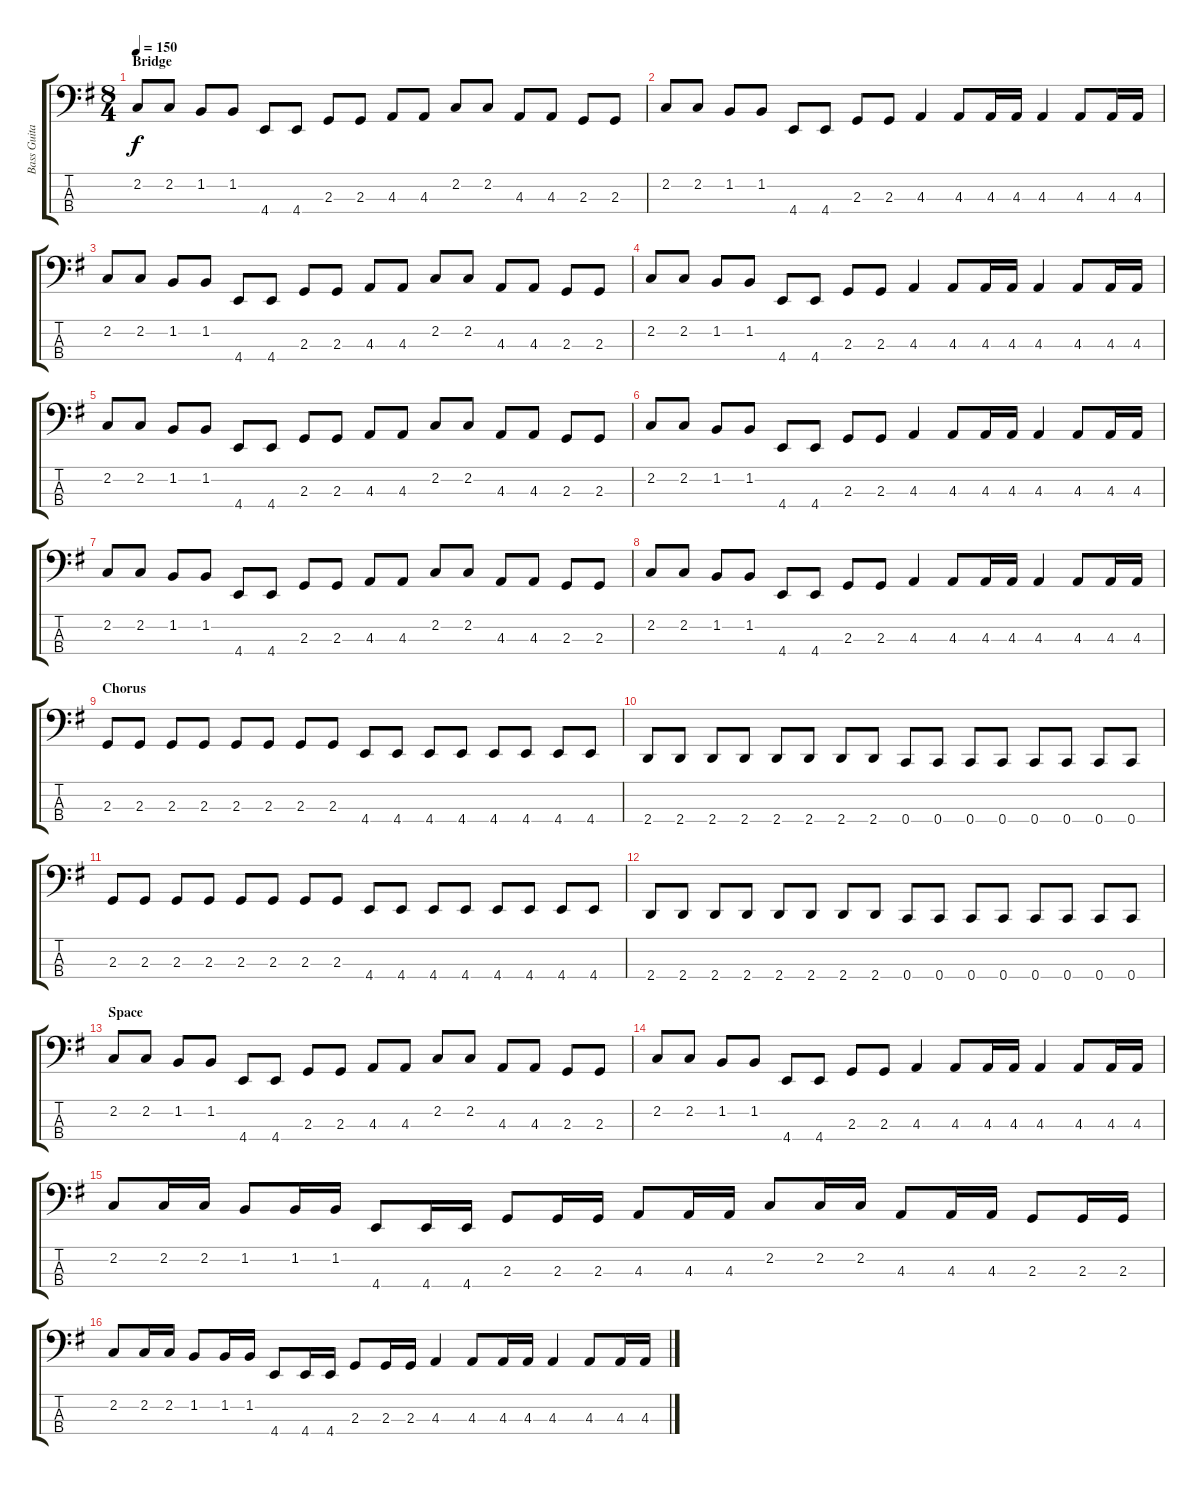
\track ("Bass Guitar" "Bass Guita") {instrument electricbassfinger}
\staff {score tabs}
\tuning (Eb2 Bb1 F1 C1) {hide}
\ts (8 4)
\section ("" "Bridge")
\tempo 150
\clef f4
\ks g
2.2.8{dy f} 2.2.8 1.2.8 1.2.8 4.4.8 4.4.8 2.3.8 2.3.8 4.3.8 4.3.8 2.2.8 2.2.8 4.3.8 4.3.8 2.3.8 2.3.8 |
2.2.8 2.2.8 1.2.8 1.2.8 4.4.8 4.4.8 2.3.8 2.3.8 4.3.4 4.3.8 4.3.16 4.3.16 4.3.4 4.3.8 4.3.16 4.3.16 |
2.2.8 2.2.8 1.2.8 1.2.8 4.4.8 4.4.8 2.3.8 2.3.8 4.3.8 4.3.8 2.2.8 2.2.8 4.3.8 4.3.8 2.3.8 2.3.8 |
2.2.8 2.2.8 1.2.8 1.2.8 4.4.8 4.4.8 2.3.8 2.3.8 4.3.4 4.3.8 4.3.16 4.3.16 4.3.4 4.3.8 4.3.16 4.3.16 |
2.2.8 2.2.8 1.2.8 1.2.8 4.4.8 4.4.8 2.3.8 2.3.8 4.3.8 4.3.8 2.2.8 2.2.8 4.3.8 4.3.8 2.3.8 2.3.8 |
2.2.8 2.2.8 1.2.8 1.2.8 4.4.8 4.4.8 2.3.8 2.3.8 4.3.4 4.3.8 4.3.16 4.3.16 4.3.4 4.3.8 4.3.16 4.3.16 |
2.2.8 2.2.8 1.2.8 1.2.8 4.4.8 4.4.8 2.3.8 2.3.8 4.3.8 4.3.8 2.2.8 2.2.8 4.3.8 4.3.8 2.3.8 2.3.8 |
2.2.8 2.2.8 1.2.8 1.2.8 4.4.8 4.4.8 2.3.8 2.3.8 4.3.4 4.3.8 4.3.16 4.3.16 4.3.4 4.3.8 4.3.16 4.3.16 |
\section ("" "Chorus")
2.3.8 2.3.8 2.3.8 2.3.8 2.3.8 2.3.8 2.3.8 2.3.8 4.4.8 4.4.8 4.4.8 4.4.8 4.4.8 4.4.8 4.4.8 4.4.8 |
2.4.8 2.4.8 2.4.8 2.4.8 2.4.8 2.4.8 2.4.8 2.4.8 0.4.8 0.4.8 0.4.8 0.4.8 0.4.8 0.4.8 0.4.8 0.4.8 |
2.3.8 2.3.8 2.3.8 2.3.8 2.3.8 2.3.8 2.3.8 2.3.8 4.4.8 4.4.8 4.4.8 4.4.8 4.4.8 4.4.8 4.4.8 4.4.8 |
2.4.8 2.4.8 2.4.8 2.4.8 2.4.8 2.4.8 2.4.8 2.4.8 0.4.8 0.4.8 0.4.8 0.4.8 0.4.8 0.4.8 0.4.8 0.4.8 |
\section ("" "Space")
2.2.8{instrument electricguitarmuted} 2.2.8 1.2.8 1.2.8 4.4.8 4.4.8 2.3.8 2.3.8 4.3.8 4.3.8 2.2.8 2.2.8 4.3.8 4.3.8 2.3.8 2.3.8 |
2.2.8 2.2.8 1.2.8 1.2.8 4.4.8 4.4.8 2.3.8 2.3.8 4.3.4 4.3.8 4.3.16 4.3.16 4.3.4 4.3.8 4.3.16 4.3.16 |
2.2.8 2.2.16 2.2.16 1.2.8 1.2.16 1.2.16 4.4.8 4.4.16 4.4.16 2.3.8 2.3.16 2.3.16 4.3.8 4.3.16 4.3.16 2.2.8 2.2.16 2.2.16 4.3.8 4.3.16 4.3.16 2.3.8 2.3.16 2.3.16 |
2.2.8 2.2.16 2.2.16 1.2.8 1.2.16 1.2.16 4.4.8 4.4.16 4.4.16 2.3.8 2.3.16 2.3.16 4.3.4 4.3.8 4.3.16 4.3.16 4.3.4 4.3.8 4.3.16 4.3.16
